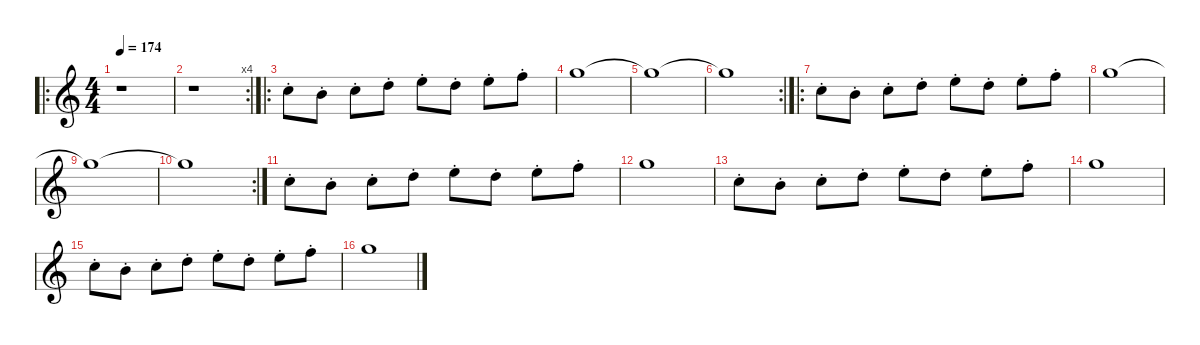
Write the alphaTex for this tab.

\defaultSystemsLayout 4
\hideDynamics
\bracketExtendMode nobrackets
\singleTrackTrackNamePolicy hidden
\multiTrackTrackNamePolicy hidden
\firstSystemTrackNameMode fullname
\firstSystemTrackNameOrientation horizontal
\otherSystemsTrackNameOrientation horizontal
\track ("Piano 1" "pno.") {instrument acousticgrandpiano}
\staff {score}
\tuning (E4 C4 G3 C3 G2 C2)
\ro
\ts (4 4)
\beaming (8 2 2 2 2)
\tempo 174
\clef g2
\ks c
r.1{dy fff instrument acousticgrandpiano beam Down} |
\rc 4
r.1{beam Down} |
\ro
12.2{st}.8{beam Down} 11.2{st}.8{beam Down} 12.2{st}.8{beam Down} 10.1{st}.8{beam Down} 12.1{st}.8{beam Down} 10.1{st}.8{beam Down} 12.1{st}.8{beam Down} 13.1{st}.8{beam Down} |
15.1.1{beam Down} |
15.1{t}.1{beam Down} |
\rc 2
15.1{t}.1{beam Down} |
\ro
12.2{st}.8{beam Down} 11.2{st}.8{beam Down} 12.2{st}.8{beam Down} 10.1{st}.8{beam Down} 12.1{st}.8{beam Down} 10.1{st}.8{beam Down} 12.1{st}.8{beam Down} 13.1{st}.8{beam Down} |
15.1.1{beam Down} |
15.1{t}.1{beam Down} |
\rc 2
15.1{t}.1{beam Down} |
12.2{st}.8{beam Down} 11.2{st}.8{beam Down} 12.2{st}.8{beam Down} 10.1{st}.8{beam Down} 12.1{st}.8{beam Down} 10.1{st}.8{beam Down} 12.1{st}.8{beam Down} 13.1{st}.8{beam Down} |
15.1.1{beam Down} |
12.2{st}.8{beam Down} 11.2{st}.8{beam Down} 12.2{st}.8{beam Down} 10.1{st}.8{beam Down} 12.1{st}.8{beam Down} 10.1{st}.8{beam Down} 12.1{st}.8{beam Down} 13.1{st}.8{beam Down} |
15.1.1{beam Down} |
12.2{st}.8{beam Down} 11.2{st}.8{beam Down} 12.2{st}.8{beam Down} 10.1{st}.8{beam Down} 12.1{st}.8{beam Down} 10.1{st}.8{beam Down} 12.1{st}.8{beam Down} 13.1{st}.8{beam Down} |
15.1.1{beam Down}
